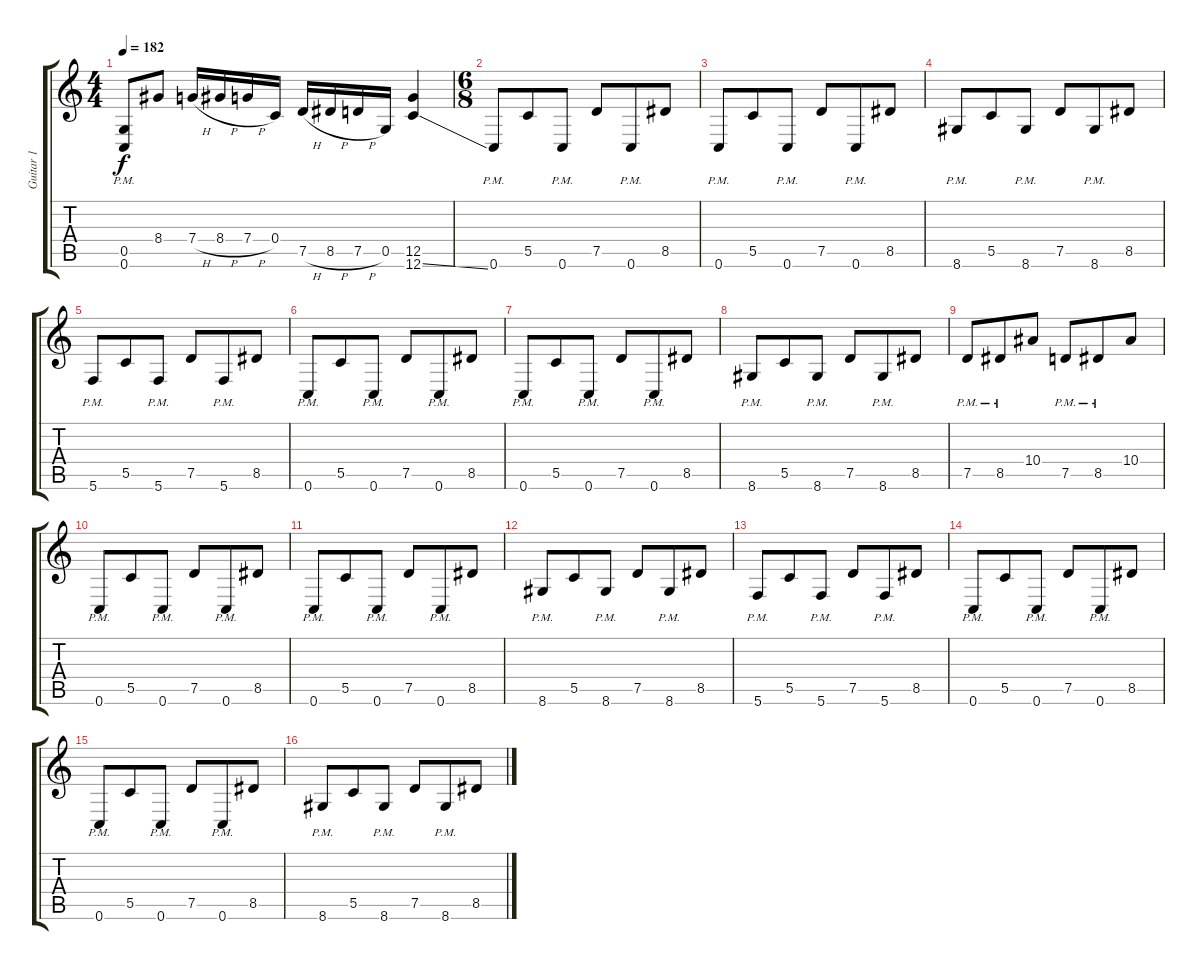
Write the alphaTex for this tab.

\track ("Guitar 1" "Guitar 1") {instrument distortionguitar}
\staff {score tabs}
\tuning (D4 A3 F3 C3 G2 C2) {hide}
\ts (4 4)
\tempo 182
\clef g2
\ks c
(0.5{pm} 0.6{pm}).8{dy f} 8.4.8 7.4{h}.16 8.4{h}.16 7.4{h}.16 0.4.16 7.5{h}.16 8.5{h}.16 7.5{h}.16 0.5.16 (12.5 12.6{ss}).4 |
\ts (6 8)
0.6{pm}.8 5.5.8 0.6{pm}.8 7.5.8 0.6{pm}.8 8.5.8 |
0.6{pm}.8 5.5.8 0.6{pm}.8 7.5.8 0.6{pm}.8 8.5.8 |
8.6{pm}.8 5.5.8 8.6{pm}.8 7.5.8 8.6{pm}.8 8.5.8 |
5.6{pm}.8 5.5.8 5.6{pm}.8 7.5.8 5.6{pm}.8 8.5.8 |
0.6{pm}.8 5.5.8 0.6{pm}.8 7.5.8 0.6{pm}.8 8.5.8 |
0.6{pm}.8 5.5.8 0.6{pm}.8 7.5.8 0.6{pm}.8 8.5.8 |
8.6{pm}.8 5.5.8 8.6{pm}.8 7.5.8 8.6{pm}.8 8.5.8 |
7.5{pm}.8 8.5{pm}.8 10.4.8 7.5{pm}.8 8.5{pm}.8 10.4.8 |
0.6{pm}.8 5.5.8 0.6{pm}.8 7.5.8 0.6{pm}.8 8.5.8 |
0.6{pm}.8 5.5.8 0.6{pm}.8 7.5.8 0.6{pm}.8 8.5.8 |
8.6{pm}.8 5.5.8 8.6{pm}.8 7.5.8 8.6{pm}.8 8.5.8 |
5.6{pm}.8 5.5.8 5.6{pm}.8 7.5.8 5.6{pm}.8 8.5.8 |
0.6{pm}.8 5.5.8 0.6{pm}.8 7.5.8 0.6{pm}.8 8.5.8 |
0.6{pm}.8 5.5.8 0.6{pm}.8 7.5.8 0.6{pm}.8 8.5.8 |
8.6{pm}.8 5.5.8 8.6{pm}.8 7.5.8 8.6{pm}.8 8.5.8
